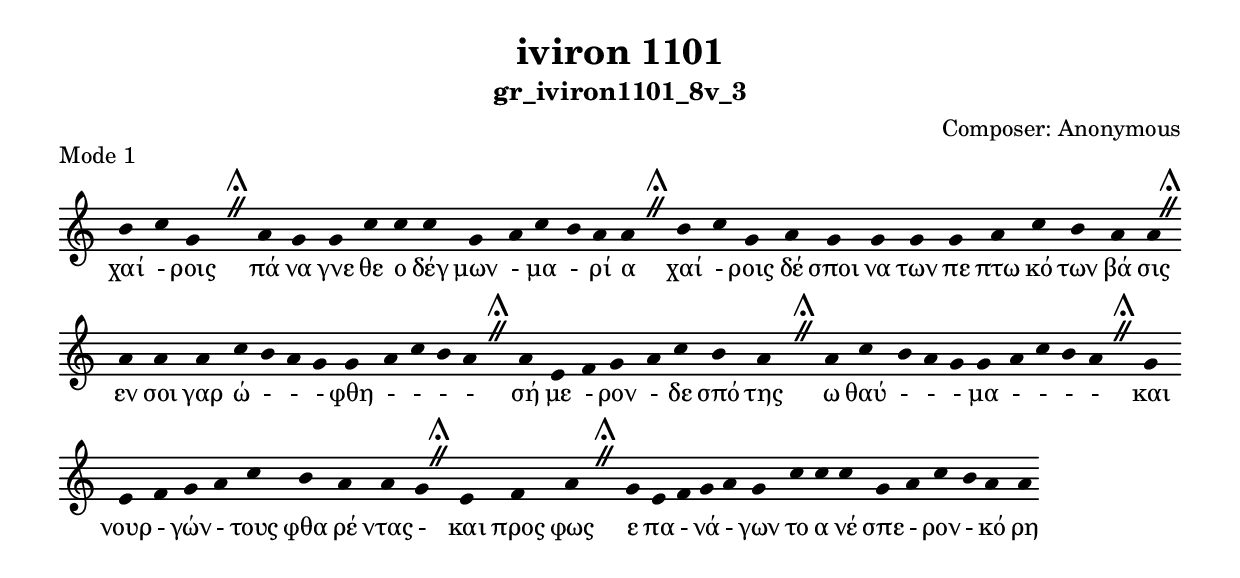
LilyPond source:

\include "gregorian.ly"

	\header {
 	  title = "iviron 1101"
	  subtitle = "gr_iviron1101_8v_3"
	  composer = "Composer: Anonymous"
	  piece = "Mode 1"
	}

	chant = {
	  b'4 c''4 g'4 \divisioMaior
 a'4 g'4 g'4 c''4 c''4 c''4 g'4 a'4 c''4 b'4 a'4 a'4 \divisioMaior
 b'4 c''4 g'4 a'4 g'4 g'4 g'4 g'4 a'4 c''4 b'4 a'4 a'4 \divisioMaior
 a'4 a'4 a'4 c''4 b'4 a'4 g'4 g'4 a'4 c''4 b'4 a'4 \divisioMaior
 a'4 e'4 f'4 g'4 a'4 c''4 b'4 a'4 \divisioMaior
 a'4 c''4 b'4 a'4 g'4 g'4 a'4 c''4 b'4 a'4 \divisioMaior
 g'4 e'4 f'4 g'4 a'4 c''4 b'4 a'4 a'4 g'4 \divisioMaior
 e'4 f'4 a'4 \divisioMaior
 g'4 e'4 f'4 g'4 a'4 g'4 c''4 c''4 c''4 g'4 a'4 c''4 b'4 a'4 a'4\finalis
	}

	verba = \lyricmode {χαί - ροις 
πά να γνε θε ο δέγ μων - μα - ρί α 
χαί - ροις δέ σποι να των πε πτω κό των βά σις 
εν σοι γαρ ώ -  -  - φθη -  -  -  - 
σή με - ρον - δε σπό της 
ω θαύ -  -  - μα -  -  -  - 
και νουρ - γών - τους φθα ρέ ντας - 
και προς φως 
ε πα - νά - γων το α νέ σπε - ρον - κό ρη 
	}


	\score {
	  \new Staff <<
	  \new Voice = "melody" \chant
	  \new Lyrics = "one" \lyricsto melody \verba
	  >>
	  \layout {
	    \context {
	      \Staff
	      \remove "Time_signature_engraver"
	      \remove "Bar_engraver"
	    }
	    \context {
	      \Voice
	      \remove "Stem_engraver"
	    }
	  }
	}